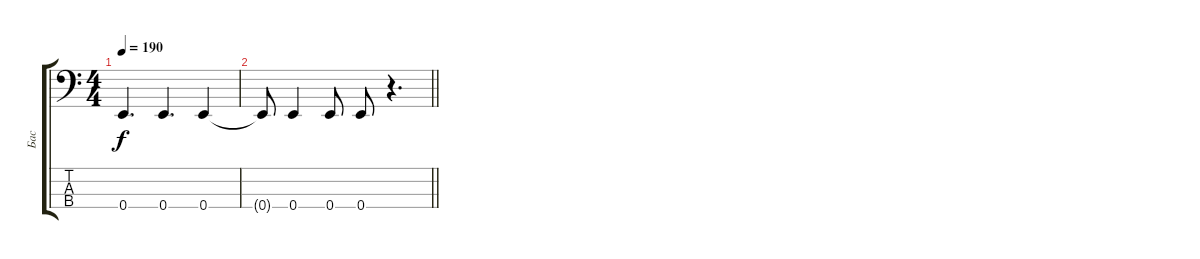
\track ("Бас" "Бас") {instrument electricbassfinger}
\staff {score tabs}
\tuning (G2 D2 A1 E1) {hide}
\ts (4 4)
\tempo 190
\clef f4
\ks c
0.4.4{d dy f} 0.4.4{d} 0.4.4 |
\barLineRight lightlight
0.4{t}.8 0.4.4 0.4.8 0.4.8 r.4{d}
